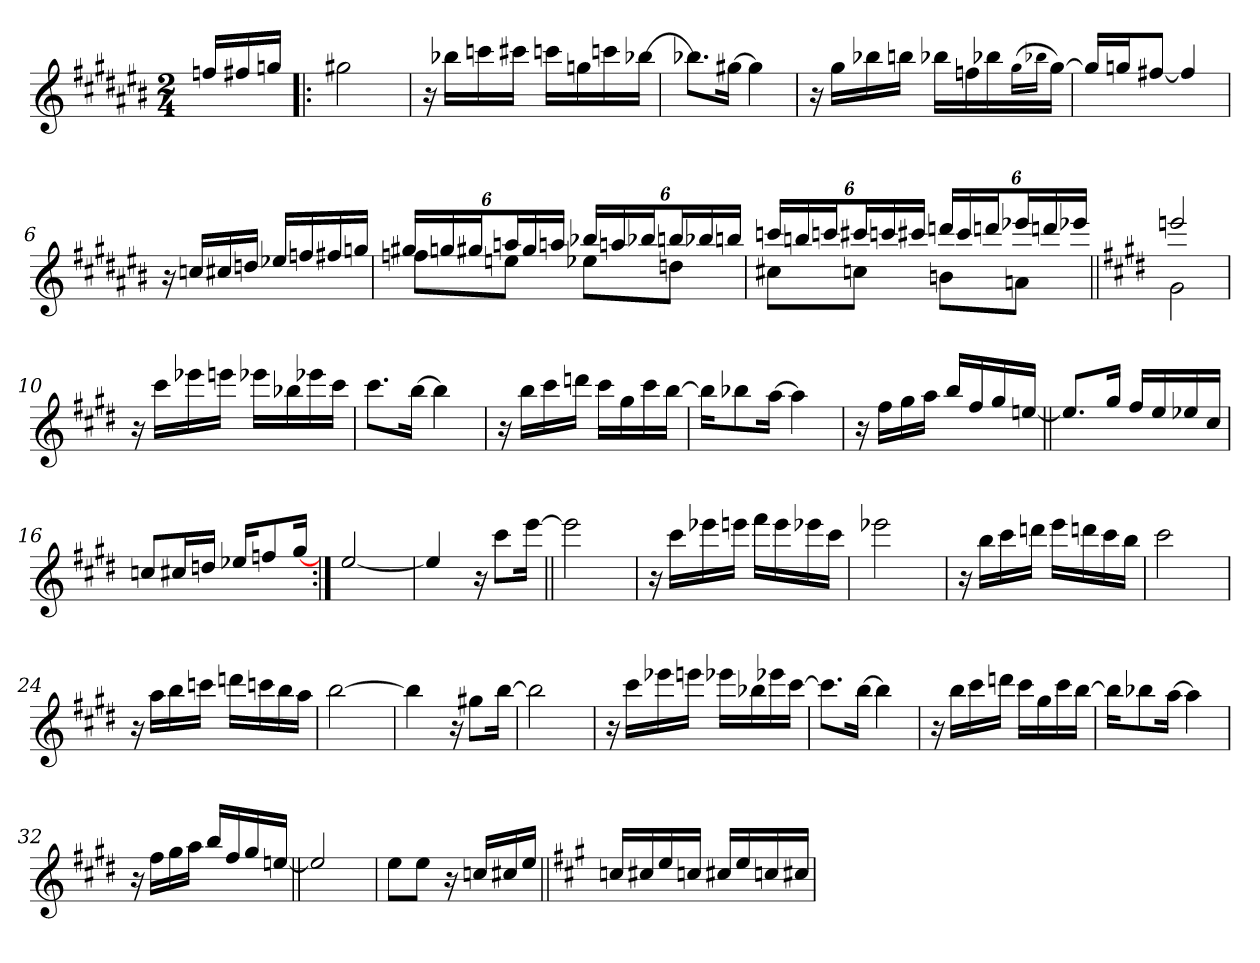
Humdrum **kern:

**kern
*part1
*staff1
*clefG2
*k[f#c#g#d#a#e#b#]
*C#:
*M2/4
=
16ffn/LL
16ff#X/
16ggn/JJ
=1!|:
2gg#X\
=2
16r
16bb-X\LL
16cccn\
16ccc#X\JJ
16cccn\LL
16ggn\
16cccn\
[16bb-X\JJ
=3
8.bb-X\L]
[16gg#X\Jk
4gg#\]
=4
16r
16gg#\LL
16bb-X\
16bbn\JJ
16bb-X\LL
16ffn\
16bb-X\
(>16qgg#\LL
16qbb-X\JJ
[16gg#\JJ)
!!LO:LB:g=z
=5
16gg#/LL]
16ggn/J
[8ff#X/J
4ff#/]
=6
16r
16ccn/LL
16cc#X/
16ddn/JJ
16ee-X/LL
16ffn/
16ff#X/
16ggn/JJ
=7
*^
24gg#X/LL	8ffn\L
24ggn/	.
24gg#X/J	.
24aan/L	8een\J
24gg#/	.
24aan/JJ	.
24bb-X/LL	8ee-X\L
24aan/	.
24bb-X/J	.
24bbn/L	8ddn\J
24bb-X/	.
24bbn/JJ	.
=8	=8
24cccn/LL	8cc#X\L
24bbn/	.
24cccn/J	.
24ccc#X/L	8ccn\J
24cccn/	.
24ccc#X/JJ	.
24dddn/LL	8bn\L
24ccc#/	.
24dddn/J	.
24eee-X/L	8an\J
24dddn/	.
24eee-X/JJ	.
!!LO:LB:g=z	!!
=9||	=9||
*k[f#c#g#d#]	*
*E:	*
2eeen/	2g#\
*v	*v
=10
16r
16ccc#\LL
16eee-X\
16eeen\JJ
16eee-X\LL
16bb-X\
16eee-X\
16ccc#\JJ
=11
8.ccc#\L
[16bb\Jk
4bb\]
=12
16r
16bb\LL
16ccc#\
16dddn\JJ
16ccc#\LL
16gg#\
16ccc#\
[16bb\JJ
=13
16bb\KL]
8bb-X\
[16aa\Jk
4aa\]
!!LO:LB:g=z
=14
16r
16ff#\LL
16gg#\
16aa\JJ
16bb/LL
16ff#/
16gg#/
[16een/JJ
=15||
8.ee/L]
16gg#/Jk
16ff#/LL
16ee/
16ee-X/
16cc#/JJ
=16
8ccn/L
16cc#X/L
16ddn/JJ
16ee-X/KL
8ffn/
[16gg#/Jk
=17:|!
[2ee/
!!LO:LB:g=z
=18
4ee/]
16r
8ccc#\L
[16eee\Jk
=19||
2eee\]
=20
16r
16ccc#\LL
16eee-X\
16eeen\JJ
16fff#\LL
16eee\
16eee-X\
16ccc#\JJ
=21
2eee-X\
=22
16r
16bb\LL
16ccc#\
16dddn\JJ
16eee\LL
16dddn\
16ccc#\
16bb\JJ
=23
2ccc#\
!!LO:LB:g=z
=24
16r
16aa\LL
16bb\
16cccn\JJ
16dddn\LL
16cccn\
16bb\
16aa\JJ
=25
[2bb\
=26
4bb\]
16r
8gg#X\L
[16bb\Jk
=27
2bb\]
=28
16r
16ccc#\LL
16eee-X\
16eeen\JJ
16eee-X\LL
16bb-X\
16eee-X\
[16ccc#\JJ
!!LO:LB:g=z
=29
8.ccc#\L]
[16bb\Jk
4bb\]
=30
16r
16bb\LL
16ccc#\
16dddn\JJ
16ccc#\LL
16gg#\
16ccc#\
[16bb\JJ
=31
16bb\KL]
8bb-X\
[16aa\Jk
4aa\]
=32
16r
16ff#\LL
16gg#\
16aa\JJ
16bb/LL
16ff#/
16gg#/
[16een/JJ
=33||
2ee/]
=34
8ee\L
8ee\J
16r
16ccn/LL
16cc#X/
16ee/JJ
!!LO:LB:g=z
=35||
*k[f#c#g#]
*A:
16ccn/LL
16cc#X/
16ee/
16ccn/JJ
16cc#X/LL
16ee/
16ccn/
16cc#X/JJ
=
*-
